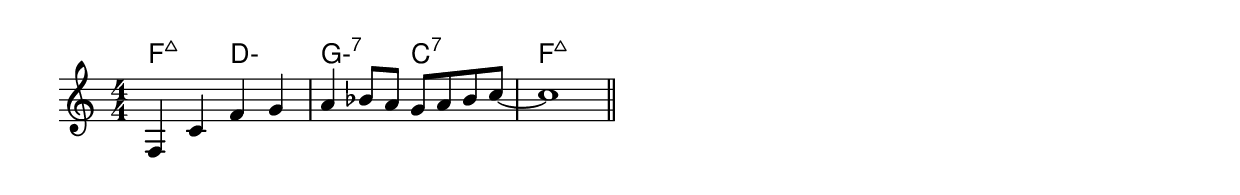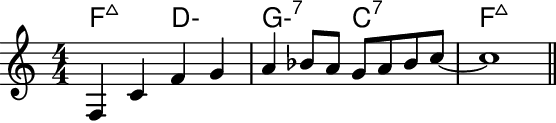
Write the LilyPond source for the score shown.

\version "2.24.4"
\language "english"
#(ly:set-option 'crop #t)
\include "include/alt.ly"
\score {
  \midi {
    \tempo 4=140
  }
  \layout {
    \context {
      \Score
      \omit BarNumber
    }
    indent = 0\mm
  }
  {
    <<
    \chords {
      \set chordChanges = ##t % only show chords when they change
      \set noChordSymbol = ""
      \set minorChordModifier = \markup { "-" }
      \skip \ppp % spacer to set voice volume
      f2:maj7 d:min | g:min7 c:7 | f1:maj7
    }
    \new Staff {
      \key c \major
      \numericTimeSignature
      \time 4/4
      \clef treble
      \relative {
        \skip \fff % spacer to set voice volume
        f4 c' f g | a bf8 a g a bf c~ | c1
        \bar "||"
      }
    }
    >>
  }
}
